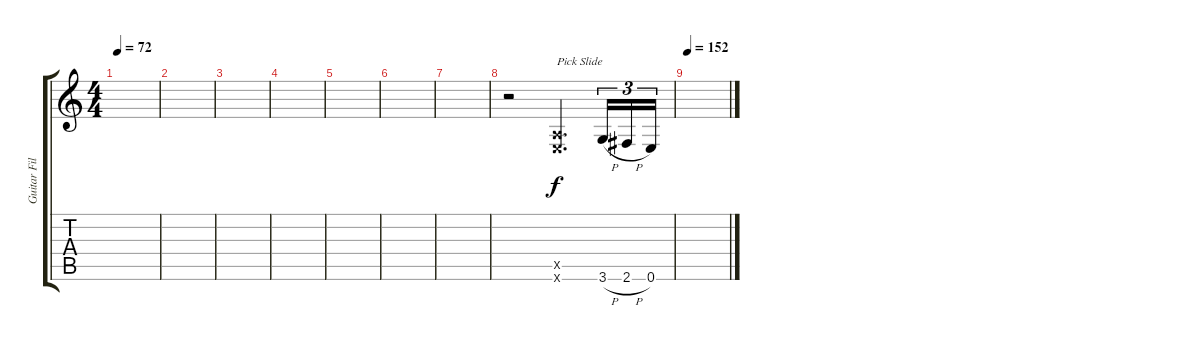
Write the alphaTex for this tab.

\track ("Guitar Fills" "Guitar Fil") {instrument overdrivenguitar}
\staff {score tabs}
\tuning (E4 B3 G3 D3 A2 E2) {hide}
\ts (4 4)
\tempo 72
\clef g2
\ks c
|
|
|
|
|
|
|
r.2 (0.5{x} 0.6{x}).4{d txt "Pick Slide"} 3.6{h}.16{tu (3 2)} 2.6{h}.16{tu (3 2)} 0.6.16{tu (3 2)} |
\tempo 152
